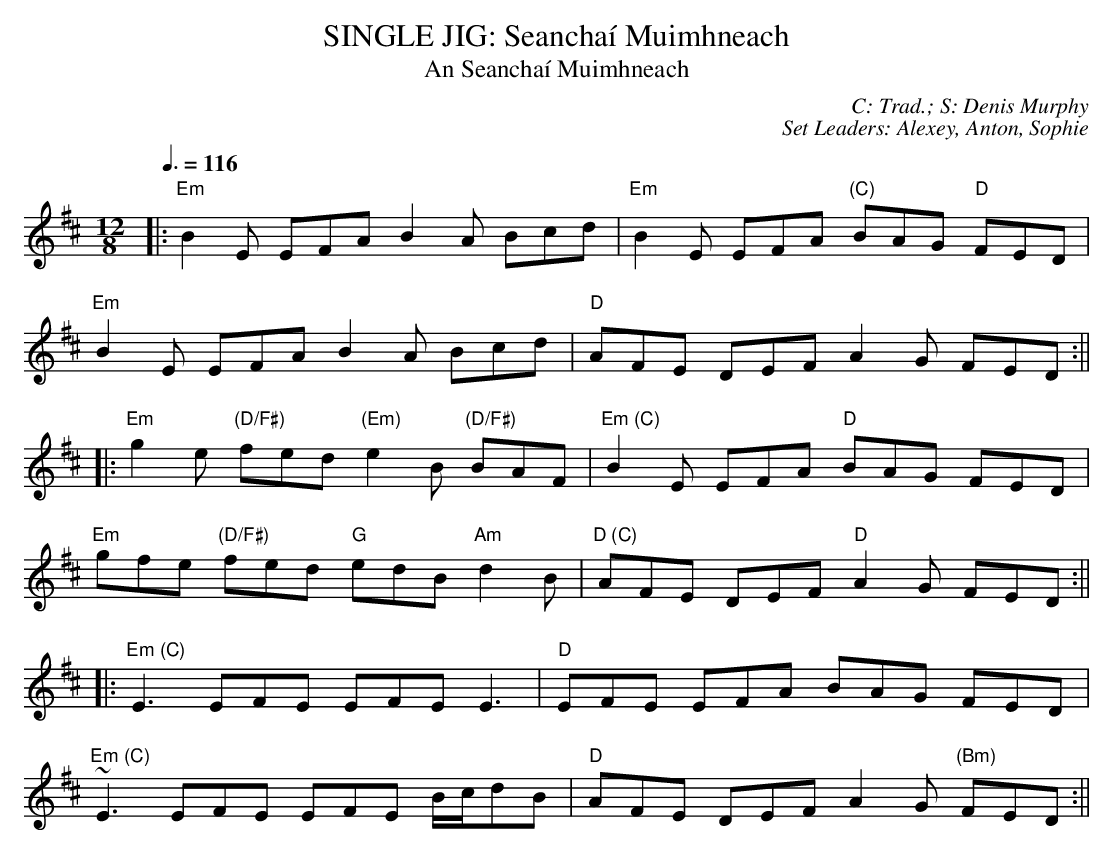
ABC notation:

X:1
T: SINGLE JIG: Seanchaí Muimhneach
T: An Seanchaí Muimhneach
C: C: Trad.; S: Denis Murphy
C: Set Leaders: Alexey, Anton, Sophie
M: 12/8
L: 1/8
Q: 3/8=116
K: Edor
|:"Em"B2E EFA B2A Bcd|"Em"B2E EFA "(C)"BAG "D"FED|
"Em"B2E EFA B2A Bcd|"D"AFE DEF A2G FED:||
|:"Em"g2e "(D/F#)"fed "(Em)"e2B "(D/F#)"BAF|"Em (C)"B2E EFA "D"BAG FED|
"Em"gfe "(D/F#)"fed "G"edB "Am"d2B|"D (C)"AFE DEF "D"A2G FED:||
|:"Em (C)"E3 EFE EFE E3|"D"EFE EFA BAG FED|
"Em (C)"~E3 EFE EFE B/c/dB|"D"AFE DEF A2G "(Bm)"FED:||
